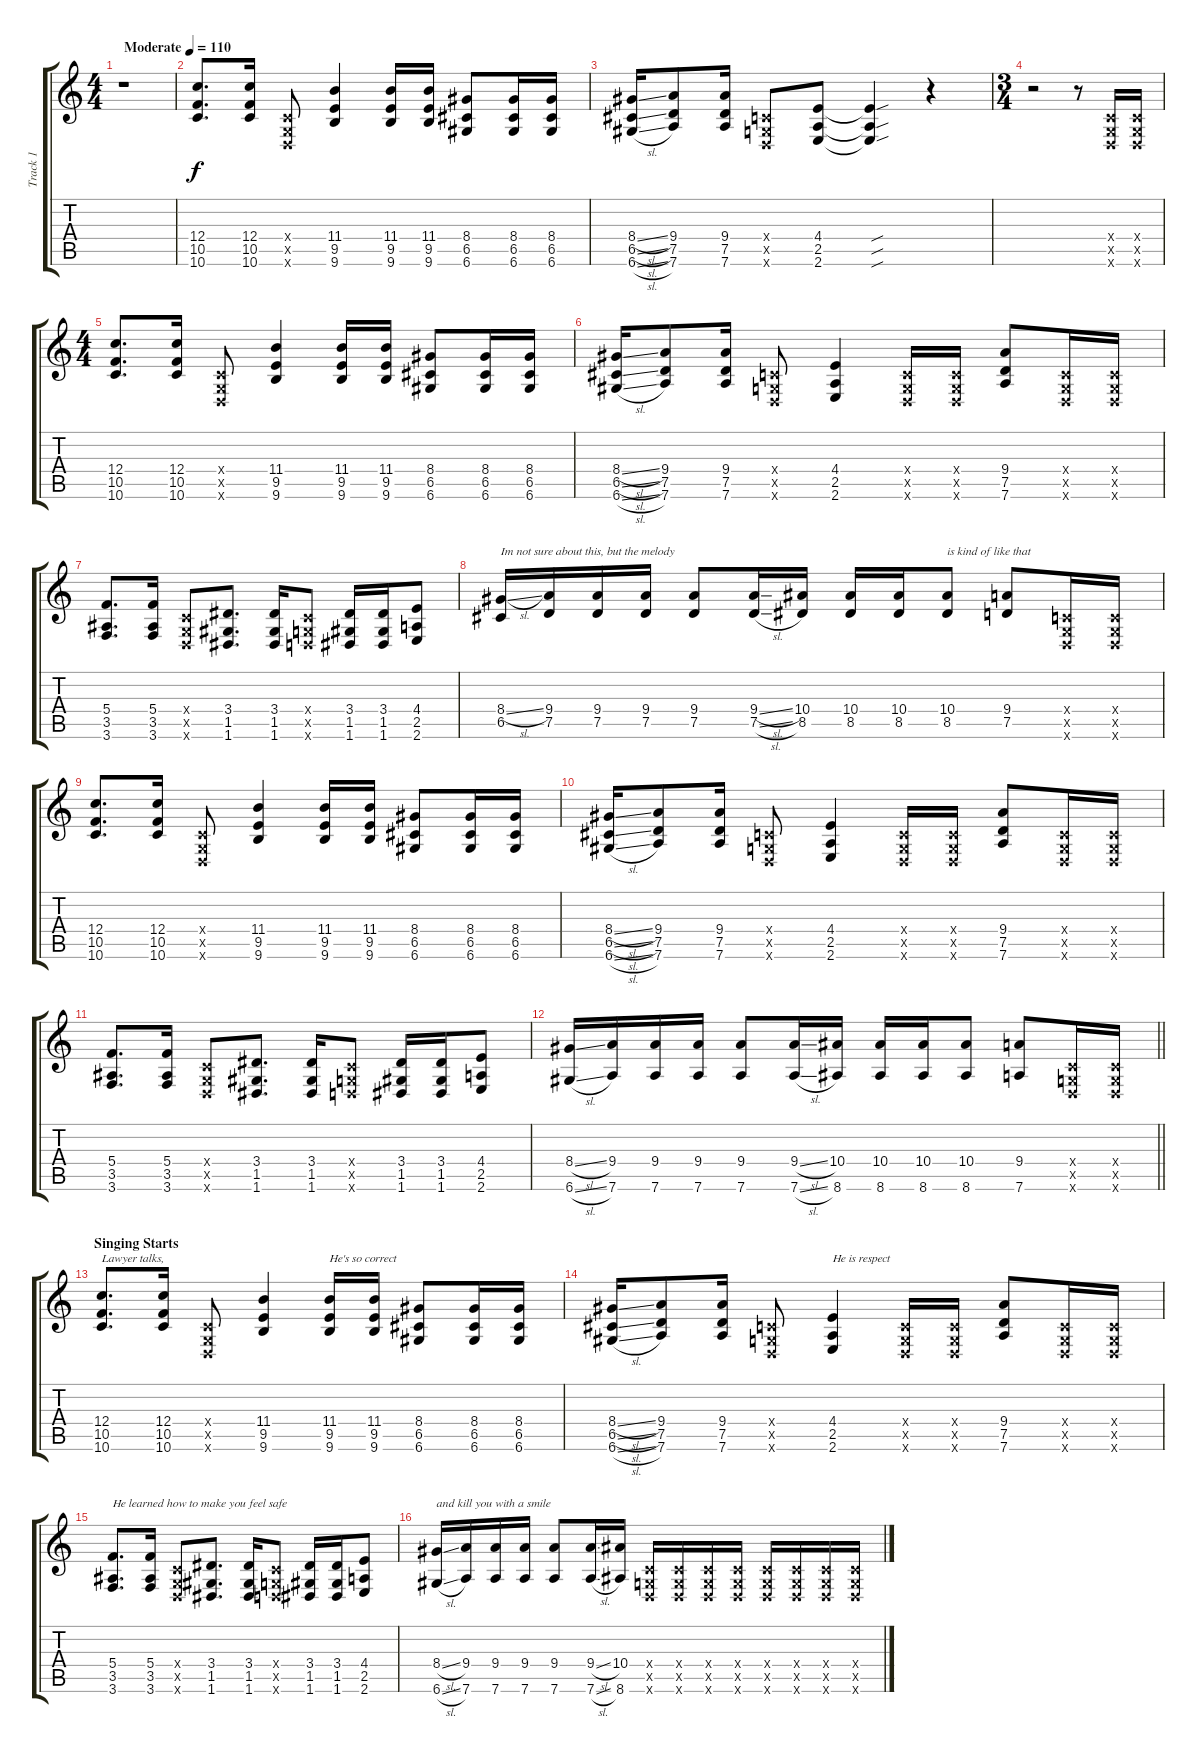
\track ("Track 1" "Track 1") {instrument overdrivenguitar}
\staff {score tabs}
\tuning (D4 A3 F3 C3 G2 D2) {hide}
\ts (4 4)
\tempo (110 "Moderate")
\clef g2
\ks c
r.1{dy f instrument overdrivenguitar} |
(12.4 10.5 10.6).8{d} (12.4 10.5 10.6).16 (0.4{x} 0.5{x} 0.6{x}).8 (11.4 9.5 9.6).4 (11.4 9.5 9.6).16 (11.4 9.5 9.6).16 (8.4 6.5 6.6).8 (8.4 6.5 6.6).16 (8.4 6.5 6.6).16 |
(8.4{sl} 6.5{sl} 6.6{sl}).16 (9.4 7.5 7.6).8 (9.4 7.5 7.6).16 (0.4{x} 0.5{x} 0.6{x}).8 (4.4 2.5 2.6).8 (4.4{sou t} 2.5{sou t} 2.6{sou t}).4 r.4 |
\ts (3 4)
r.2 r.8 (0.4{x} 0.5{x} 0.6{x}).16 (0.4{x} 0.5{x} 0.6{x}).16 |
\ts (4 4)
(12.4 10.5 10.6).8{d} (12.4 10.5 10.6).16 (0.4{x} 0.5{x} 0.6{x}).8 (11.4 9.5 9.6).4 (11.4 9.5 9.6).16 (11.4 9.5 9.6).16 (8.4 6.5 6.6).8 (8.4 6.5 6.6).16 (8.4 6.5 6.6).16 |
(8.4{sl} 6.5{sl} 6.6{sl}).16 (9.4 7.5 7.6).8 (9.4 7.5 7.6).16 (0.4{x} 0.5{x} 0.6{x}).8 (4.4 2.5 2.6).4 (0.4{x} 0.5{x} 0.6{x}).16 (0.4{x} 0.5{x} 0.6{x}).16 (9.4 7.5 7.6).8 (0.4{x} 0.5{x} 0.6{x}).16 (0.4{x} 0.5{x} 0.6{x}).16 |
(5.4 3.5 3.6).8{d} (5.4 3.5 3.6).16 (0.4{x} 0.5{x} 0.6{x}).8 (3.4 1.5 1.6).8{d} (3.4 1.5 1.6).16 (0.4{x} 0.5{x} 0.6{x}).8 (3.4 1.5 1.6).16 (3.4 1.5 1.6).16 (4.4 2.5 2.6).8 |
(8.4{sl} 6.5).16{txt "Im not sure about this, but the melody"} (9.4 7.5).16 (9.4 7.5).16 (9.4 7.5).16 (9.4 7.5).8 (9.4{sl} 7.5{sl}).16 (10.4 8.5).16 (10.4 8.5).16 (10.4 8.5).16 (10.4 8.5).8{txt "is kind of like that"} (9.4 7.5).8 (0.4{x} 0.5{x} 0.6{x}).16 (0.4{x} 0.5{x} 0.6{x}).16 |
(12.4 10.5 10.6).8{d} (12.4 10.5 10.6).16 (0.4{x} 0.5{x} 0.6{x}).8 (11.4 9.5 9.6).4 (11.4 9.5 9.6).16 (11.4 9.5 9.6).16 (8.4 6.5 6.6).8 (8.4 6.5 6.6).16 (8.4 6.5 6.6).16 |
(8.4{sl} 6.5{sl} 6.6{sl}).16 (9.4 7.5 7.6).8 (9.4 7.5 7.6).16 (0.4{x} 0.5{x} 0.6{x}).8 (4.4 2.5 2.6).4 (0.4{x} 0.5{x} 0.6{x}).16 (0.4{x} 0.5{x} 0.6{x}).16 (9.4 7.5 7.6).8 (0.4{x} 0.5{x} 0.6{x}).16 (0.4{x} 0.5{x} 0.6{x}).16 |
(5.4 3.5 3.6).8{d} (5.4 3.5 3.6).16 (0.4{x} 0.5{x} 0.6{x}).8 (3.4 1.5 1.6).8{d} (3.4 1.5 1.6).16 (0.4{x} 0.5{x} 0.6{x}).8 (3.4 1.5 1.6).16 (3.4 1.5 1.6).16 (4.4 2.5 2.6).8 |
\barLineRight lightlight
(8.4{sl} 6.6{sl}).16 (9.4 7.6).16 (9.4 7.6).16 (9.4 7.6).16 (9.4 7.6).8 (9.4{sl} 7.6{sl}).16 (10.4 8.6).16 (10.4 8.6).16 (10.4 8.6).16 (10.4 8.6).8 (9.4 7.6).8 (0.4{x} 0.5{x} 0.6{x}).16 (0.4{x} 0.5{x} 0.6{x}).16 |
\section ("" "Singing Starts")
(12.4 10.5 10.6).8{d txt "Lawyer talks,"} (12.4 10.5 10.6).16 (0.4{x} 0.5{x} 0.6{x}).8 (11.4 9.5 9.6).4 (11.4 9.5 9.6).16{txt "He's so correct"} (11.4 9.5 9.6).16 (8.4 6.5 6.6).8 (8.4 6.5 6.6).16 (8.4 6.5 6.6).16 |
(8.4{sl} 6.5{sl} 6.6{sl}).16 (9.4 7.5 7.6).8 (9.4 7.5 7.6).16 (0.4{x} 0.5{x} 0.6{x}).8 (4.4 2.5 2.6).4{txt "He is respect"} (0.4{x} 0.5{x} 0.6{x}).16 (0.4{x} 0.5{x} 0.6{x}).16 (9.4 7.5 7.6).8 (0.4{x} 0.5{x} 0.6{x}).16 (0.4{x} 0.5{x} 0.6{x}).16 |
(5.4 3.5 3.6).8{d txt "He learned how to make you feel safe"} (5.4 3.5 3.6).16 (0.4{x} 0.5{x} 0.6{x}).8 (3.4 1.5 1.6).8{d} (3.4 1.5 1.6).16 (0.4{x} 0.5{x} 0.6{x}).8 (3.4 1.5 1.6).16 (3.4 1.5 1.6).16 (4.4 2.5 2.6).8 |
(8.4{sl} 6.6{sl}).16{txt "and kill you with a smile"} (9.4 7.6).16 (9.4 7.6).16 (9.4 7.6).16 (9.4 7.6).8 (9.4{sl} 7.6{sl}).16 (10.4 8.6).16 (0.4{x} 0.5{x} 0.6{x}).16 (0.4{x} 0.5{x} 0.6{x}).16 (0.4{x} 0.5{x} 0.6{x}).16 (0.4{x} 0.5{x} 0.6{x}).16 (0.4{x} 0.5{x} 0.6{x}).16 (0.4{x} 0.5{x} 0.6{x}).16 (0.4{x} 0.5{x} 0.6{x}).16 (0.4{x} 0.5{x} 0.6{x}).16
